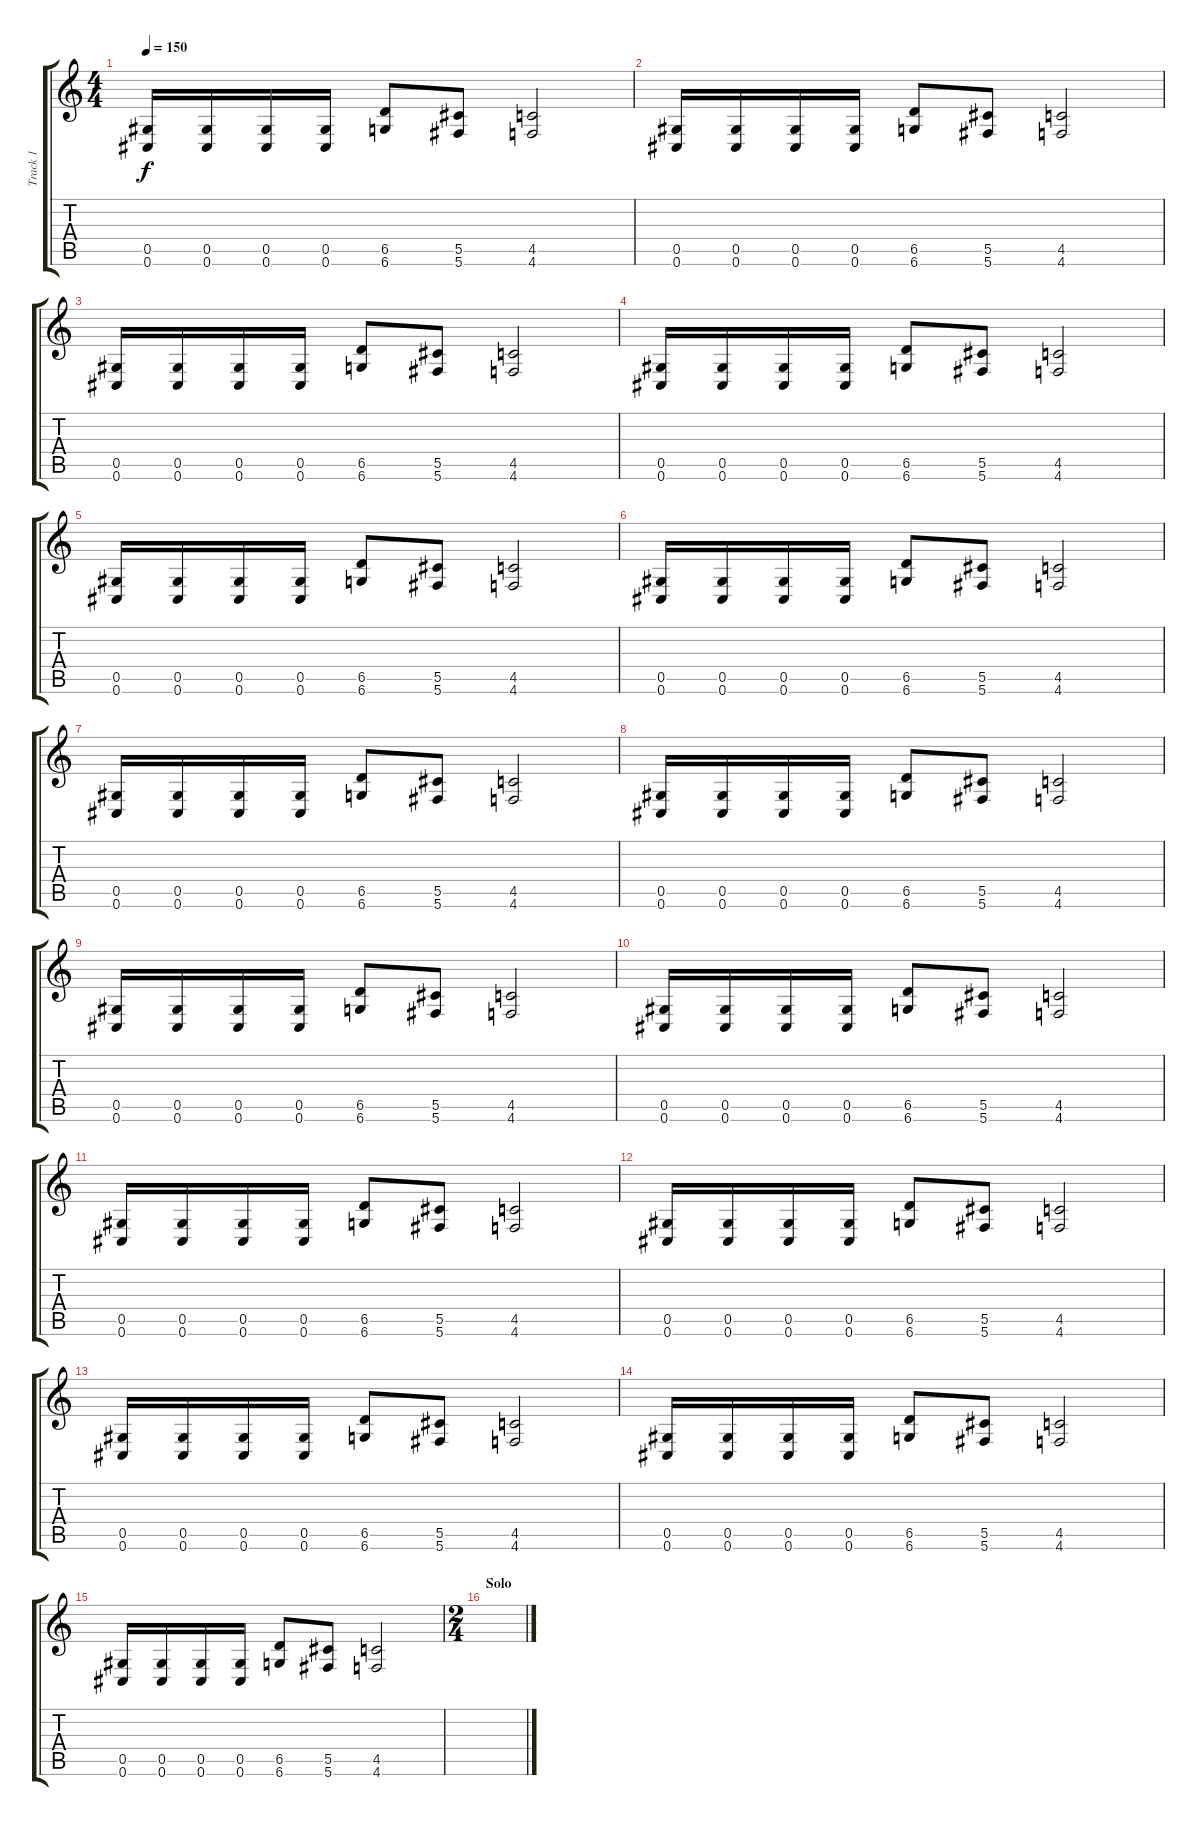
\track ("Track 1" "Track 1") {instrument distortionguitar}
\staff {score tabs}
\tuning (Eb4 Bb3 Gb3 Db3 Ab2 Db2) {hide}
\ts (4 4)
\tempo 150
\clef g2
\ks c
(0.5 0.6).16{dy f} (0.5 0.6).16 (0.5 0.6).16 (0.5 0.6).16 (6.5 6.6).8 (5.5 5.6).8 (4.5 4.6).2 |
(0.5 0.6).16 (0.5 0.6).16 (0.5 0.6).16 (0.5 0.6).16 (6.5 6.6).8 (5.5 5.6).8 (4.5 4.6).2 |
(0.5 0.6).16 (0.5 0.6).16 (0.5 0.6).16 (0.5 0.6).16 (6.5 6.6).8 (5.5 5.6).8 (4.5 4.6).2 |
(0.5 0.6).16 (0.5 0.6).16 (0.5 0.6).16 (0.5 0.6).16 (6.5 6.6).8 (5.5 5.6).8 (4.5 4.6).2 |
(0.5 0.6).16 (0.5 0.6).16 (0.5 0.6).16 (0.5 0.6).16 (6.5 6.6).8 (5.5 5.6).8 (4.5 4.6).2 |
(0.5 0.6).16 (0.5 0.6).16 (0.5 0.6).16 (0.5 0.6).16 (6.5 6.6).8 (5.5 5.6).8 (4.5 4.6).2 |
(0.5 0.6).16 (0.5 0.6).16 (0.5 0.6).16 (0.5 0.6).16 (6.5 6.6).8 (5.5 5.6).8 (4.5 4.6).2 |
(0.5 0.6).16 (0.5 0.6).16 (0.5 0.6).16 (0.5 0.6).16 (6.5 6.6).8 (5.5 5.6).8 (4.5 4.6).2 |
(0.5 0.6).16 (0.5 0.6).16 (0.5 0.6).16 (0.5 0.6).16 (6.5 6.6).8 (5.5 5.6).8 (4.5 4.6).2 |
(0.5 0.6).16 (0.5 0.6).16 (0.5 0.6).16 (0.5 0.6).16 (6.5 6.6).8 (5.5 5.6).8 (4.5 4.6).2 |
(0.5 0.6).16 (0.5 0.6).16 (0.5 0.6).16 (0.5 0.6).16 (6.5 6.6).8 (5.5 5.6).8 (4.5 4.6).2 |
(0.5 0.6).16 (0.5 0.6).16 (0.5 0.6).16 (0.5 0.6).16 (6.5 6.6).8 (5.5 5.6).8 (4.5 4.6).2 |
(0.5 0.6).16 (0.5 0.6).16 (0.5 0.6).16 (0.5 0.6).16 (6.5 6.6).8 (5.5 5.6).8 (4.5 4.6).2 |
(0.5 0.6).16 (0.5 0.6).16 (0.5 0.6).16 (0.5 0.6).16 (6.5 6.6).8 (5.5 5.6).8 (4.5 4.6).2 |
(0.5 0.6).16 (0.5 0.6).16 (0.5 0.6).16 (0.5 0.6).16 (6.5 6.6).8 (5.5 5.6).8 (4.5 4.6).2 |
\ts (2 4)
\section ("" "Solo")
